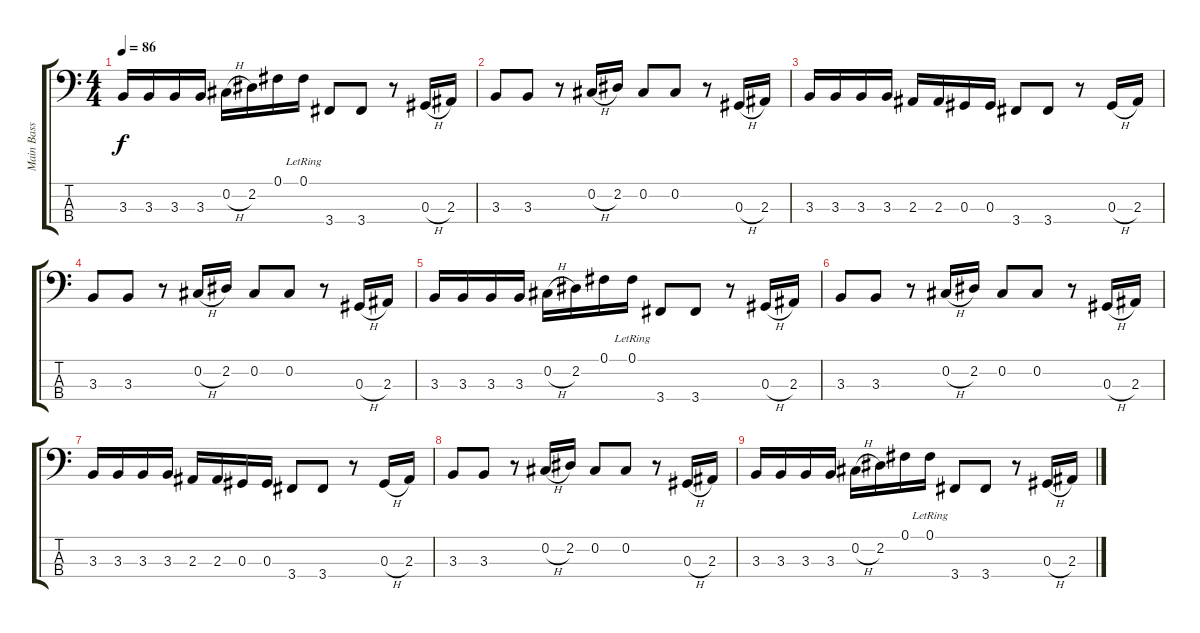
\track ("Main Bass" "Main Bass") {instrument synthbass1}
\staff {score tabs}
\tuning (Gb2 Db2 Ab1 Eb1) {hide}
\ts (4 4)
\tempo 86
\clef f4
\ks c
3.3.16{dy f} 3.3.16 3.3.16 3.3.16 0.2{h}.16 2.2.16 0.1.16 0.1{lr}.16 3.4.8 3.4.8 r.8 0.3{h}.16 2.3.16 |
3.3.8 3.3.8 r.8 0.2{h}.16 2.2.16 0.2.8 0.2.8 r.8 0.3{h}.16 2.3.16 |
3.3.16 3.3.16 3.3.16 3.3.16 2.3.16 2.3.16 0.3.16 0.3.16 3.4.8 3.4.8 r.8 0.3{h}.16 2.3.16 |
3.3.8 3.3.8 r.8 0.2{h}.16 2.2.16 0.2.8 0.2.8 r.8 0.3{h}.16 2.3.16 |
3.3.16 3.3.16 3.3.16 3.3.16 0.2{h}.16 2.2.16 0.1.16 0.1{lr}.16 3.4.8 3.4.8 r.8 0.3{h}.16 2.3.16 |
3.3.8 3.3.8 r.8 0.2{h}.16 2.2.16 0.2.8 0.2.8 r.8 0.3{h}.16 2.3.16 |
3.3.16 3.3.16 3.3.16 3.3.16 2.3.16 2.3.16 0.3.16 0.3.16 3.4.8 3.4.8 r.8 0.3{h}.16 2.3.16 |
3.3.8 3.3.8 r.8 0.2{h}.16 2.2.16 0.2.8 0.2.8 r.8 0.3{h}.16 2.3.16 |
3.3.16 3.3.16 3.3.16 3.3.16 0.2{h}.16 2.2.16 0.1.16 0.1{lr}.16 3.4.8 3.4.8 r.8 0.3{h}.16 2.3.16
